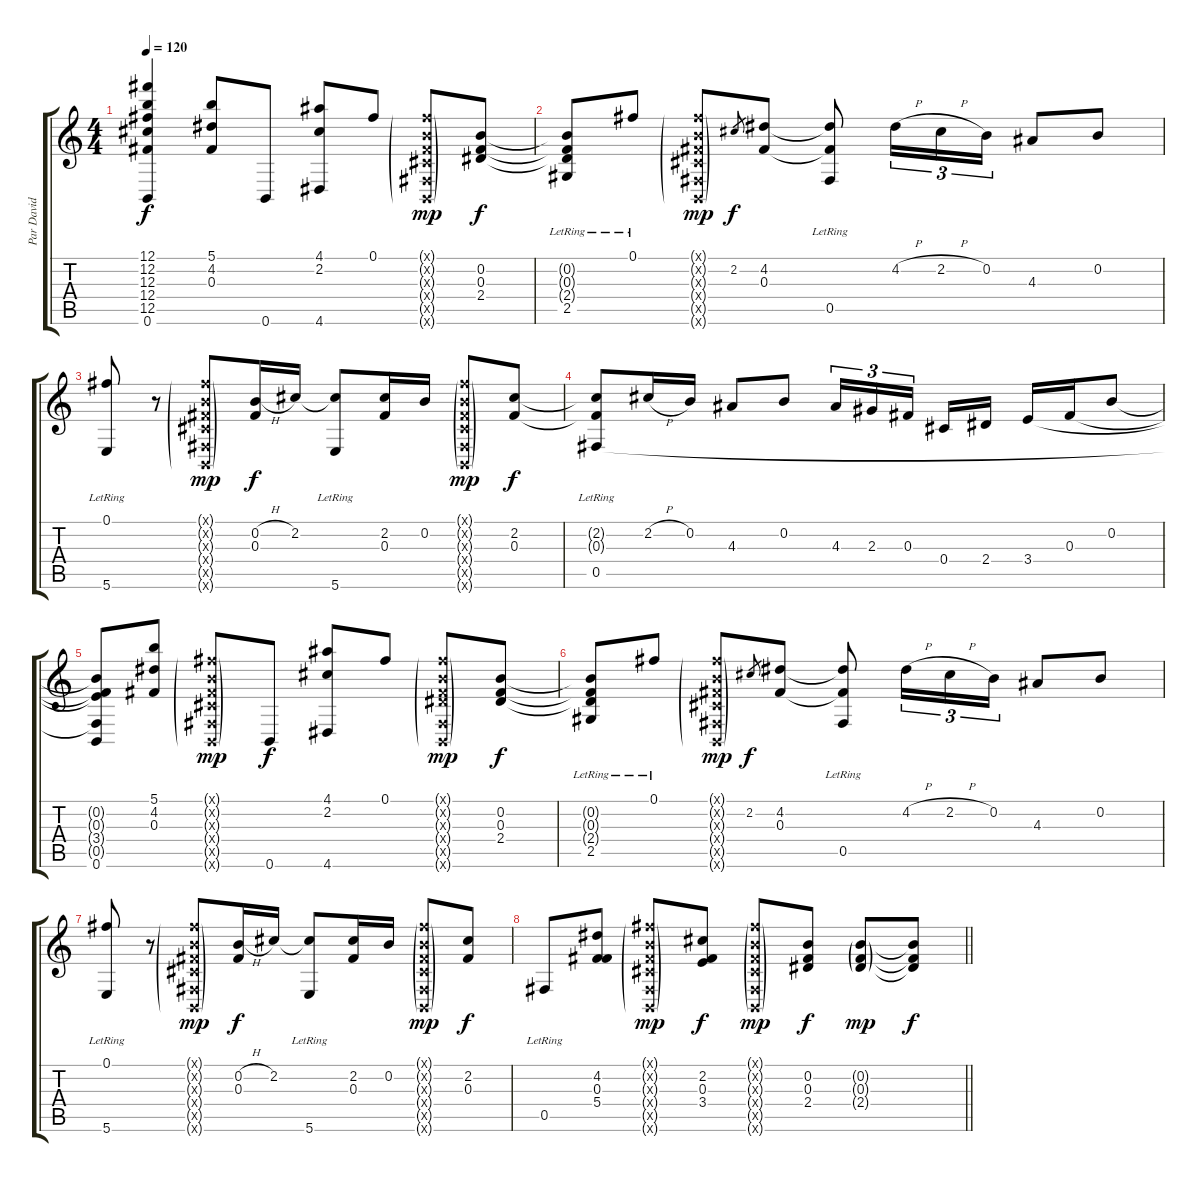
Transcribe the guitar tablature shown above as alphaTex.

\track ("Par David Cloutier" "Par David ") {instrument acousticguitarsteel}
\staff {score tabs}
\tuning (Gb4 B3 Gb3 Db3 Gb2 B1) {hide}
\ts (4 4)
\tempo 120
\clef g2
\ks c
(12.1{t} 12.2{t} 12.3{t} 12.4{t} 12.5{t} 0.6).4{dy f} (5.1 4.2 0.3).8 0.6.8 (4.1 2.2 4.6).8 0.1.8 (0.1{g x} 0.2{g x} 0.3{g x} 0.4{g x} 0.5{g x} 0.6{g x}).8{dy mp} (0.2 0.3 2.4).8{dy f} |
(0.2{t} 0.3{t} 2.4{t} 2.5{lr}).8 0.1{lr}.8 (0.1{g x} 0.2{g x} 0.3{g x} 0.4{g x} 0.5{g x} 0.6{g x}).8{dy mp} 2.2.8{gr dy f} (4.2 0.3).8 (4.2{t} 0.3{t} 0.5{lr}).8 4.2{h}.16{tu (3 2)} 2.2{h}.16{tu (3 2)} 0.2.16{tu (3 2)} 4.3.8 0.2.8 |
(0.1{lr} 5.6{lr}).8 r.8 (0.1{g x} 0.2{g x} 0.3{g x} 0.4{g x} 0.5{g x} 0.6{g x}).8{dy mp} (0.2{h} 0.3).16{dy f} 2.2.16 (2.2{t} 5.6{lr}).8 (2.2 0.3).16 0.2.16 (0.1{g x} 0.2{g x} 0.3{g x} 0.4{g x} 0.5{g x} 0.6{g x}).8{dy mp} (2.2 0.3).8{dy f} |
(2.2{t} 0.3{t} 0.5{lr}).8 2.2{h}.16 0.2.16 4.3.8 0.2.8 4.3.16{tu (3 2)} 2.3.16{tu (3 2)} 0.3.16{tu (3 2)} 0.4.16 2.4.16 3.4.16 0.3.16 0.2.8 |
(0.2{t} 0.3{t} 3.4{t} 0.5{t} 0.6).8 (5.1 4.2 0.3).8 (0.1{g x} 0.2{g x} 0.3{g x} 0.4{g x} 0.5{g x} 0.6{g x}).8{dy mp} 0.6.8{dy f} (4.1 2.2 4.6).8 0.1.8 (0.1{g x} 0.2{g x} 0.3{g x} 2.4{g x} 0.5{g x} 0.6{g x}).8{dy mp} (0.2 0.3 2.4).8{dy f} |
(0.2{t} 0.3{t} 2.4{t} 2.5{lr}).8 0.1{lr}.8 (0.1{g x} 0.2{g x} 0.3{g x} 0.4{g x} 0.5{g x} 0.6{g x}).8{dy mp} 2.2.8{gr dy f} (4.2 0.3).8 (4.2{t} 0.3{t} 0.5{lr}).8 4.2{h}.16{tu (3 2)} 2.2{h}.16{tu (3 2)} 0.2.16{tu (3 2)} 4.3.8 0.2.8 |
(0.1{lr} 5.6{lr}).8 r.8 (0.1{g x} 0.2{g x} 0.3{g x} 0.4{g x} 0.5{g x} 0.6{g x}).8{dy mp} (0.2{h} 0.3).16{dy f} 2.2.16 (2.2{t} 5.6{lr}).8 (2.2 0.3).16 0.2.16 (0.1{g x} 0.2{g x} 0.3{g x} 0.4{g x} 0.5{g x} 0.6{g x}).8{dy mp} (2.2 0.3).8{dy f} |
\barLineRight lightlight
0.5{lr}.8 (4.2 0.3 5.4).8 (0.1{g x} 0.2{g x} 0.3{g x} 0.4{g x} 0.5{g x} 0.6{g x}).8{dy mp} (2.2 0.3 3.4).8{dy f} (0.1{g x} 0.2{g x} 0.3{g x} 0.4{g x} 0.5{g x} 0.6{g x}).8{dy mp} (0.2 0.3 2.4).8{dy f} (0.2{g} 0.3{g} 2.4{g}).8{dy mp} (0.2{t} 0.3{t} 2.4{t}).8{dy f}
